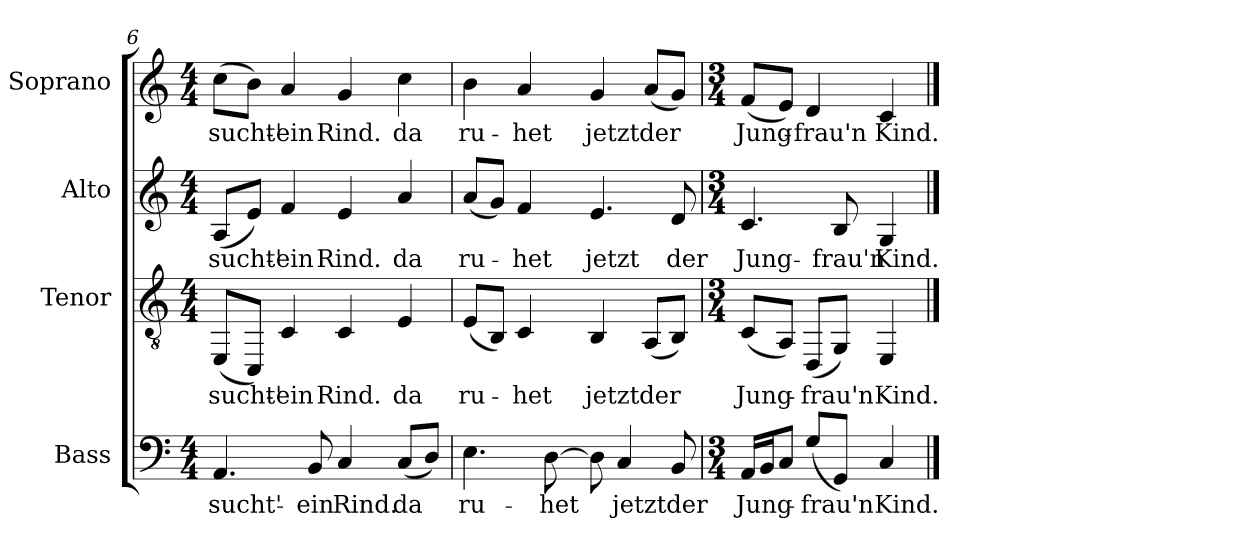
**kern	**text	**kern	**text	**kern	**text	**kern	**text
*part4	*part4	*part3	*part3	*part2	*part2	*part1	*part1
*staff4	*staff4	*staff3	*staff3	*staff2	*staff2	*staff1	*staff1
*I"Bass	*	*I"Tenor	*	*I"Alto	*	*I"Soprano	*
*clefF4	*	*clefGv2	*	*clefG2	*	*clefG2	*
*k[]	*	*k[]	*	*k[]	*	*k[]	*
*C:	*	*C:	*	*C:	*	*C:	*
*M4/4	*	*M4/4	*	*M4/4	*	*M4/4	*
=6	=6	=6	=6	=6	=6	=6	=6
!	!LO:LY:b:color=#000000	!	!	!	!	!	!
!	!	!	!LO:LY:b:color=#000000	!	!	!	!
!	!	!	!	!	!LO:LY:b:color=#000000	!	!
!	!	!	!	!	!	!	!LO:LY:b:color=#000000
4.AAi/	sucht'-	(8EEi/L	sucht'-	(8Ai/L	sucht'-	(8cci\L	sucht'-
.	.	8CCi/J)	.	8ei/J)	.	8bi\J)	.
!	!	!	!LO:LY:b:color=#000000	!	!	!	!
!	!	!	!	!	!LO:LY:b:color=#000000	!	!
!	!	!	!	!	!	!	!LO:LY:b:color=#000000
.	.	4Ci/	-ein	4fi/	-ein	4ai/	-ein
!	!LO:LY:b:color=#000000	!	!	!	!	!	!
8BBi/	-ein	.	.	.	.	.	.
!	!LO:LY:b:color=#000000	!	!	!	!	!	!
!	!	!	!LO:LY:b:color=#000000	!	!	!	!
!	!	!	!	!	!LO:LY:b:color=#000000	!	!
!	!	!	!	!	!	!	!LO:LY:b:color=#000000
4Ci/	Rind.	4Ci/	Rind.	4ei/	Rind.	4gi/	Rind.
!	!LO:LY:b:color=#000000	!	!	!	!	!	!
!	!	!	!LO:LY:b:color=#000000	!	!	!	!
!	!	!	!	!	!LO:LY:b:color=#000000	!	!
!	!	!	!	!	!	!	!LO:LY:b:color=#000000
(8Ci/L	da	4Ei/	da	4ai/	da	4cci\	da
8Di/J)	.	.	.	.	.	.	.
=7	=7	=7	=7	=7	=7	=7	=7
!	!LO:LY:b:color=#000000	!	!	!	!	!	!
!	!	!	!LO:LY:b:color=#000000	!	!	!	!
!	!	!	!	!	!LO:LY:b:color=#000000	!	!
!	!	!	!	!	!	!	!LO:LY:b:color=#000000
4.Ei\	ru-	(8Ei/L	ru-	(8ai/L	ru-	4bi\	ru-
.	.	8BBi/J)	.	8gi/J)	.	.	.
!	!	!	!LO:LY:b:color=#000000	!	!	!	!
!	!	!	!	!	!LO:LY:b:color=#000000	!	!
!	!	!	!	!	!	!	!LO:LY:b:color=#000000
.	.	4Ci/	-het	4fi/	-het	4ai/	-het
!	!LO:LY:b:color=#000000	!	!	!	!	!	!
[8Di\	-het	.	.	.	.	.	.
!	!	!	!LO:LY:b:color=#000000	!	!	!	!
!	!	!	!	!	!LO:LY:b:color=#000000	!	!
!	!	!	!	!	!	!	!LO:LY:b:color=#000000
8Di\]	.	4BBi/	jetzt	4.ei/	jetzt	4gi/	jetzt
!	!LO:LY:b:color=#000000	!	!	!	!	!	!
4Ci/	jetzt	.	.	.	.	.	.
!	!	!	!LO:LY:b:color=#000000	!	!	!	!
!	!	!	!	!	!	!	!LO:LY:b:color=#000000
.	.	(8AAi/L	der	.	.	(8ai/L	der
!	!LO:LY:b:color=#000000	!	!	!	!	!	!
!	!	!	!	!	!LO:LY:b:color=#000000	!	!
8BBi/	der	8BBi/J)	.	8di/	der	8gi/J)	.
=8	=8	=8	=8	=8	=8	=8	=8
*M3/4	*	*M3/4	*	*M3/4	*	*M3/4	*
!	!LO:LY:b:color=#000000	!	!	!	!	!	!
!	!	!	!LO:LY:b:color=#000000	!	!	!	!
!	!	!	!	!	!LO:LY:b:color=#000000	!	!
!	!	!	!	!	!	!	!LO:LY:b:color=#000000
16AAi/LL	Jung-	(8Ci/L	Jung-	4.ci/	Jung-	(8fi/L	Jung-
16BBi/J	.	.	.	.	.	.	.
8Ci/J	.	8AAi/J)	.	.	.	8ei/J)	.
!	!LO:LY:b:color=#000000	!	!	!	!	!	!
!	!	!	!LO:LY:b:color=#000000	!	!	!	!
!	!	!	!	!	!	!	!LO:LY:b:color=#000000
(8Gi/L	-frau'n	(8DDi/L	-frau'n	.	.	4di/	-frau'n
!	!	!	!	!	!LO:LY:b:color=#000000	!	!
8GGi/J)	.	8GGi/J)	.	8Bi/	-frau'n	.	.
!	!LO:LY:b:color=#000000	!	!	!	!	!	!
!	!	!	!LO:LY:b:color=#000000	!	!	!	!
!	!	!	!	!	!LO:LY:b:color=#000000	!	!
!	!	!	!	!	!	!	!LO:LY:b:color=#000000
4Ci/	Kind.	4EEi/	Kind.	4Gi/	Kind.	4ci/	Kind.
==	==	==	==	==	==	==	==
*-	*-	*-	*-	*-	*-	*-	*-
